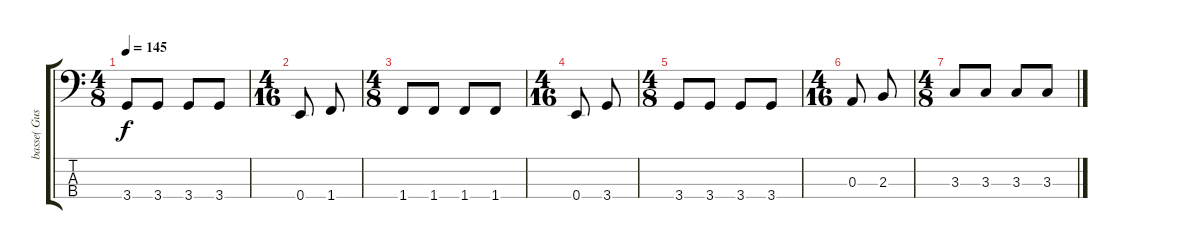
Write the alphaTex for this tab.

\track ("basse( Gustafsson)" "basse( Gus") {instrument electricbasspick}
\staff {score tabs}
\tuning (G2 D2 A1 E1) {hide}
\ts (4 8)
\tempo 145
\clef f4
\ks c
3.4.8{dy f} 3.4.8 3.4.8 3.4.8 |
\ts (4 16)
0.4.8 1.4.8 |
\ts (4 8)
1.4.8 1.4.8 1.4.8 1.4.8 |
\ts (4 16)
0.4.8 3.4.8 |
\ts (4 8)
3.4.8 3.4.8 3.4.8 3.4.8 |
\ts (4 16)
0.3.8 2.3.8 |
\ts (4 8)
3.3.8 3.3.8 3.3.8 3.3.8
